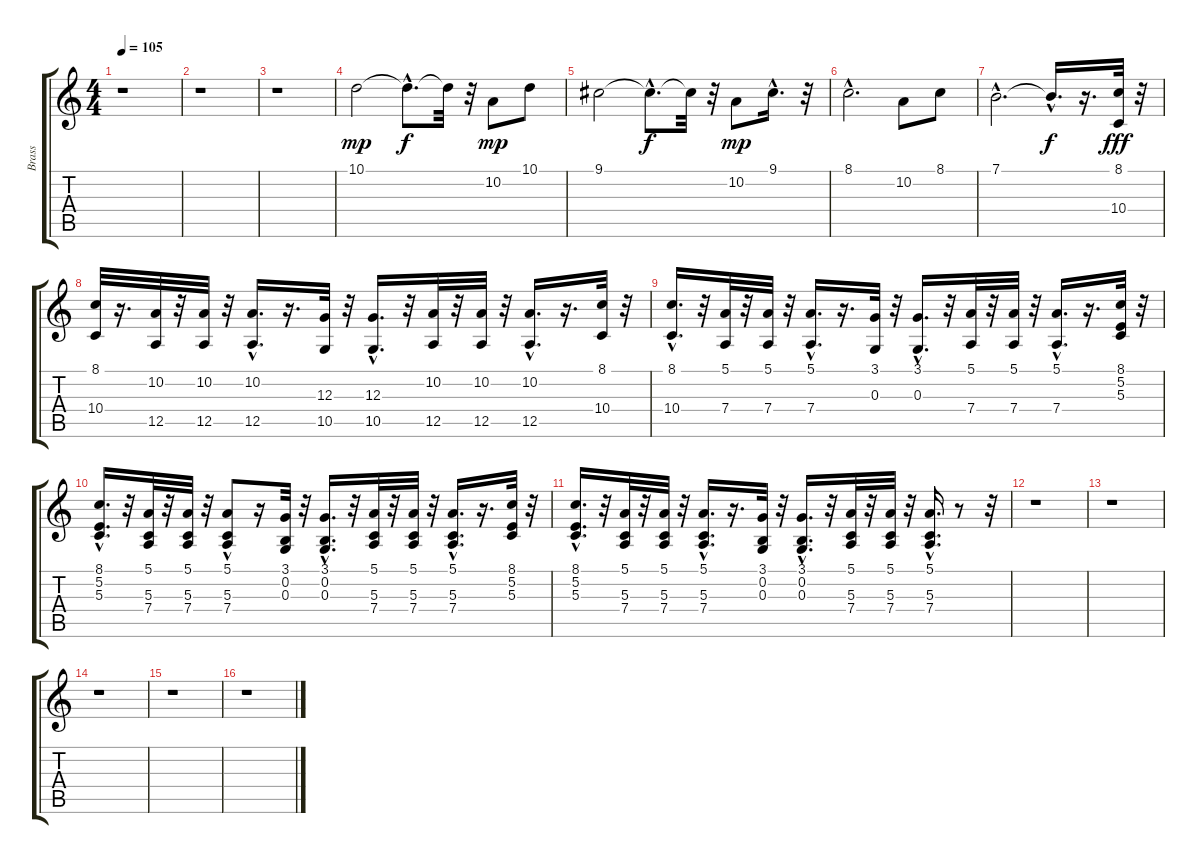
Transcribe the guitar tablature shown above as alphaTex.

\track ("Brass" "Brass") {instrument stringensemble1}
\staff {score tabs}
\tuning (E4 B3 G3 D3 A2 E2) {hide}
\ts (4 4)
\tempo 105
\clef g2
\ks c
r.1{dy fff} |
r.1 |
r.1 |
10.1.2{dy mp} 10.1{hac t}.8{d dy f} 10.1{t}.32 r.32 10.2.8{dy mp} 10.1.8 |
9.1.2 9.1{hac t}.8{d dy f} 9.1{t}.32 r.32 10.2.8{dy mp} 9.1{hac}.16{d} r.32 |
8.1{hac}.2{d} 10.2.8 8.1.8 |
7.1{hac}.2{d} 7.1{hac t}.16{d dy f} r.16{d} (8.1 10.4).32{dy fff} r.32 |
(8.1 10.4).32 r.16{d} (10.2 12.5).32 r.32 (10.2 12.5).32 r.32 (10.2{hac} 12.5{hac}).16{d} r.16{d} (12.3 10.5).32 r.32 (12.3{hac} 10.5{hac}).16{d} r.32 (10.2 12.5).32 r.32 (10.2 12.5).32 r.32 (10.2{hac} 12.5{hac}).16{d} r.16{d} (8.1 10.4).32 r.32 |
(8.1{hac} 10.4{hac}).16{d} r.32 (5.1 7.4).32 r.32 (5.1 7.4).32 r.32 (5.1{hac} 7.4{hac}).16{d} r.16{d} (3.1 0.3).32 r.32 (3.1{hac} 0.3{hac}).16{d} r.32 (5.1 7.4).32 r.32 (5.1 7.4).32 r.32 (5.1{hac} 7.4{hac}).16{d} r.16{d} (8.1 5.2 5.3).32 r.32 |
(8.1{hac} 5.2{hac} 5.3{hac}).16{d} r.32 (5.1 5.3 7.4).32 r.32 (5.1 5.3 7.4).32 r.32 (5.1{hac} 5.3 7.4{hac}).8 r.16 (3.1 0.2 0.3).32 r.32 (3.1{hac} 0.2 0.3{hac}).16{d} r.32 (5.1 5.3 7.4).32 r.32 (5.1 5.3 7.4).32 r.32 (5.1{hac} 5.3{hac} 7.4{hac}).16{d} r.16{d} (8.1 5.2 5.3).32 r.32 |
(8.1{hac} 5.2{hac} 5.3{hac}).16{d} r.32 (5.1 5.3 7.4).32 r.32 (5.1 5.3 7.4).32 r.32 (5.1{hac} 5.3 7.4{hac}).16{d} r.16{d} (3.1 0.2 0.3).32 r.32 (3.1{hac} 0.2{hac} 0.3{hac}).16{d} r.32 (5.1 5.3 7.4).32 r.32 (5.1 5.3 7.4).32 r.32 (5.1{hac} 5.3 7.4{hac}).16{d} r.8 r.32 |
r.1 |
r.1 |
r.1 |
r.1 |
r.1
